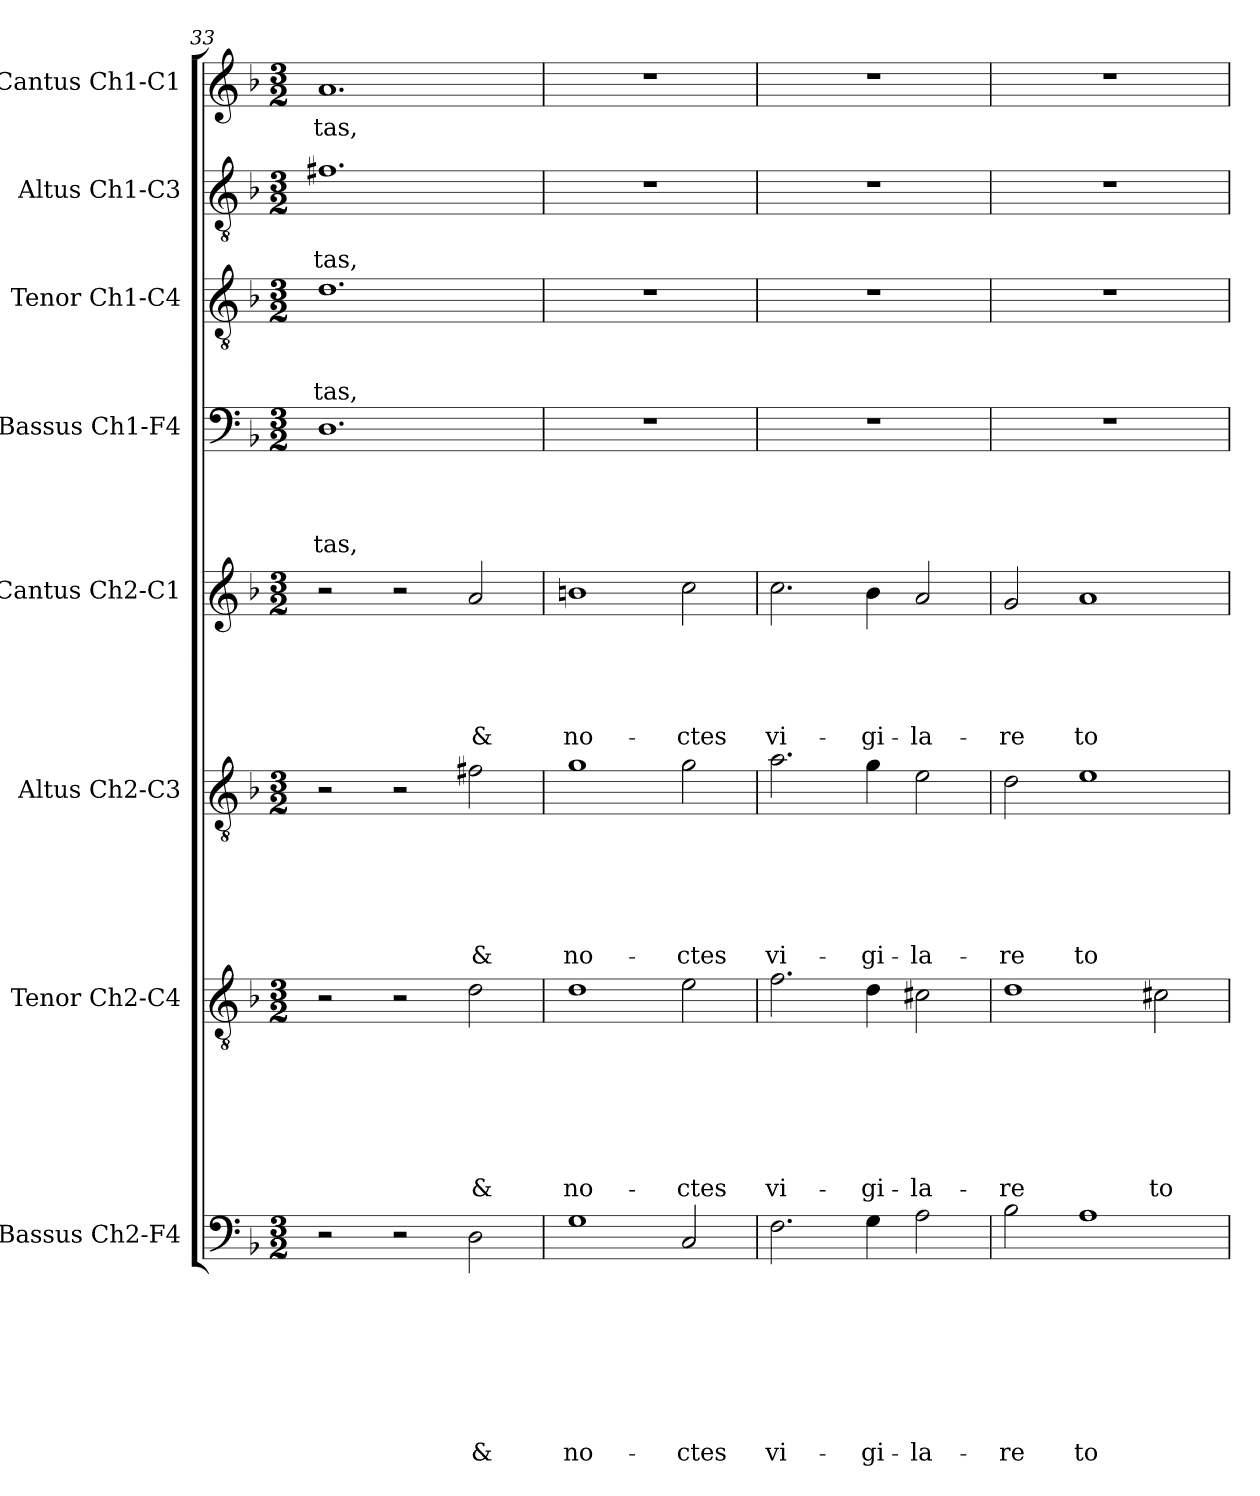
**kern	**text	**text	**text	**text	**text	**text	**text	**text	**kern	**text	**text	**text	**text	**text	**text	**text	**kern	**text	**text	**text	**text	**text	**text	**kern	**text	**text	**text	**text	**text	**kern	**text	**text	**text	**text	**kern	**text	**text	**text	**kern	**text	**text	**kern	**text
*part8	*part8	*part8	*part8	*part8	*part8	*part8	*part8	*part8	*part7	*part7	*part7	*part7	*part7	*part7	*part7	*part7	*part6	*part6	*part6	*part6	*part6	*part6	*part6	*part5	*part5	*part5	*part5	*part5	*part5	*part4	*part4	*part4	*part4	*part4	*part3	*part3	*part3	*part3	*part2	*part2	*part2	*part1	*part1
*staff8	*staff8	*staff8	*staff8	*staff8	*staff8	*staff8	*staff8	*staff8	*staff7	*staff7	*staff7	*staff7	*staff7	*staff7	*staff7	*staff7	*staff6	*staff6	*staff6	*staff6	*staff6	*staff6	*staff6	*staff5	*staff5	*staff5	*staff5	*staff5	*staff5	*staff4	*staff4	*staff4	*staff4	*staff4	*staff3	*staff3	*staff3	*staff3	*staff2	*staff2	*staff2	*staff1	*staff1
*I"Bassus Ch2-F4	*	*	*	*	*	*	*	*	*I"Tenor Ch2-C4	*	*	*	*	*	*	*	*I"Altus Ch2-C3	*	*	*	*	*	*	*I"Cantus Ch2-C1	*	*	*	*	*	*I"Bassus Ch1-F4	*	*	*	*	*I"Tenor Ch1-C4	*	*	*	*I"Altus Ch1-C3	*	*	*I"Cantus Ch1-C1	*
*I'B2	*	*	*	*	*	*	*	*	*I'T2	*	*	*	*	*	*	*	*I'A2	*	*	*	*	*	*	*I'C2	*	*	*	*	*	*I'B	*	*	*	*	*I'T	*	*	*	*I'A	*	*	*I'C	*
*clefF4	*	*	*	*	*	*	*	*	*clefGv2	*	*	*	*	*	*	*	*clefGv2	*	*	*	*	*	*	*clefG2	*	*	*	*	*	*clefF4	*	*	*	*	*clefGv2	*	*	*	*clefGv2	*	*	*clefG2	*
*k[b-]	*	*	*	*	*	*	*	*	*k[b-]	*	*	*	*	*	*	*	*k[b-]	*	*	*	*	*	*	*k[b-]	*	*	*	*	*	*k[b-]	*	*	*	*	*k[b-]	*	*	*	*k[b-]	*	*	*k[b-]	*
*F:	*	*	*	*	*	*	*	*	*F:	*	*	*	*	*	*	*	*F:	*	*	*	*	*	*	*F:	*	*	*	*	*	*F:	*	*	*	*	*F:	*	*	*	*F:	*	*	*F:	*
*M3/2	*	*	*	*	*	*	*	*	*M3/2	*	*	*	*	*	*	*	*M3/2	*	*	*	*	*	*	*M3/2	*	*	*	*	*	*M3/2	*	*	*	*	*M3/2	*	*	*	*M3/2	*	*	*M3/2	*
=33	=33	=33	=33	=33	=33	=33	=33	=33	=33	=33	=33	=33	=33	=33	=33	=33	=33	=33	=33	=33	=33	=33	=33	=33	=33	=33	=33	=33	=33	=33	=33	=33	=33	=33	=33	=33	=33	=33	=33	=33	=33	=33	=33
!	!	!	!	!	!	!	!	!	!	!	!	!	!	!	!	!	!	!	!	!	!	!	!	!	!	!	!	!	!	!	!	!	!	!LO:LY:b	!	!	!	!LO:LY:b	!	!	!LO:LY:b	!	!LO:LY:b
2r	.	.	.	.	.	.	.	.	2r	.	.	.	.	.	.	.	2r	.	.	.	.	.	.	2r	.	.	.	.	.	1.D	.	.	.	-tas,	1.d	.	.	-tas,	1.f#X	.	-tas,	1.a	-tas,
2r	.	.	.	.	.	.	.	.	2r	.	.	.	.	.	.	.	2r	.	.	.	.	.	.	2r	.	.	.	.	.	.	.	.	.	.	.	.	.	.	.	.	.	.	.
!	!	!	!	!	!	!	!	!LO:LY:b	!	!	!	!	!	!	!	!LO:LY:b	!	!	!	!	!	!	!LO:LY:b	!	!	!	!	!	!LO:LY:b	!	!	!	!	!	!	!	!	!	!	!	!	!	!
2D\	.	.	.	.	.	.	.	&	2d\	.	.	.	.	.	.	&	2f#X\	.	.	.	.	.	&	2a/	.	.	.	.	&	.	.	.	.	.	.	.	.	.	.	.	.	.	.
=34	=34	=34	=34	=34	=34	=34	=34	=34	=34	=34	=34	=34	=34	=34	=34	=34	=34	=34	=34	=34	=34	=34	=34	=34	=34	=34	=34	=34	=34	=34	=34	=34	=34	=34	=34	=34	=34	=34	=34	=34	=34	=34	=34
!	!	!	!	!	!	!	!	!LO:LY:b	!	!	!	!	!	!	!	!LO:LY:b	!	!	!	!	!	!	!LO:LY:b	!	!	!	!	!	!LO:LY:b	!	!	!	!	!	!	!	!	!	!	!	!	!	!
1G	.	.	.	.	.	.	.	no-	1d	.	.	.	.	.	.	no-	1g	.	.	.	.	.	no-	1bn	.	.	.	.	no-	1.r	.	.	.	.	1.r	.	.	.	1.r	.	.	1.r	.
!	!	!	!	!	!	!	!	!LO:LY:b	!	!	!	!	!	!	!	!LO:LY:b	!	!	!	!	!	!	!LO:LY:b	!	!	!	!	!	!LO:LY:b	!	!	!	!	!	!	!	!	!	!	!	!	!	!
2C/	.	.	.	.	.	.	.	-ctes	2e\	.	.	.	.	.	.	-ctes	2g\	.	.	.	.	.	-ctes	2cc\	.	.	.	.	-ctes	.	.	.	.	.	.	.	.	.	.	.	.	.	.
!!LO:LB:g=z
=35	=35	=35	=35	=35	=35	=35	=35	=35	=35	=35	=35	=35	=35	=35	=35	=35	=35	=35	=35	=35	=35	=35	=35	=35	=35	=35	=35	=35	=35	=35	=35	=35	=35	=35	=35	=35	=35	=35	=35	=35	=35	=35	=35
!	!	!	!	!	!	!	!	!LO:LY:b	!	!	!	!	!	!	!	!LO:LY:b	!	!	!	!	!	!	!LO:LY:b	!	!	!	!	!	!LO:LY:b	!	!	!	!	!	!	!	!	!	!	!	!	!	!
2.F\	.	.	.	.	.	.	.	vi-	2.f\	.	.	.	.	.	.	vi-	2.a\	.	.	.	.	.	vi-	2.cc\	.	.	.	.	vi-	1.r	.	.	.	.	1.r	.	.	.	1.r	.	.	1.r	.
!	!	!	!	!	!	!	!	!LO:LY:b	!	!	!	!	!	!	!	!LO:LY:b	!	!	!	!	!	!	!LO:LY:b	!	!	!	!	!	!LO:LY:b	!	!	!	!	!	!	!	!	!	!	!	!	!	!
4G\	.	.	.	.	.	.	.	-gi-	4d\	.	.	.	.	.	.	-gi-	4g\	.	.	.	.	.	-gi-	4b-\	.	.	.	.	-gi-	.	.	.	.	.	.	.	.	.	.	.	.	.	.
!	!	!	!	!	!	!	!	!LO:LY:b	!	!	!	!	!	!	!	!LO:LY:b	!	!	!	!	!	!	!LO:LY:b	!	!	!	!	!	!LO:LY:b	!	!	!	!	!	!	!	!	!	!	!	!	!	!
2A\	.	.	.	.	.	.	.	-la-	2c#X\	.	.	.	.	.	.	-la-	2e\	.	.	.	.	.	-la-	2a/	.	.	.	.	-la-	.	.	.	.	.	.	.	.	.	.	.	.	.	.
=36	=36	=36	=36	=36	=36	=36	=36	=36	=36	=36	=36	=36	=36	=36	=36	=36	=36	=36	=36	=36	=36	=36	=36	=36	=36	=36	=36	=36	=36	=36	=36	=36	=36	=36	=36	=36	=36	=36	=36	=36	=36	=36	=36
!	!	!	!	!	!	!	!	!LO:LY:b	!	!	!	!	!	!	!	!LO:LY:b	!	!	!	!	!	!	!LO:LY:b	!	!	!	!	!	!LO:LY:b	!	!	!	!	!	!	!	!	!	!	!	!	!	!
2B-\	.	.	.	.	.	.	.	-re	1d	.	.	.	.	.	.	-re	2d\	.	.	.	.	.	-re	2g/	.	.	.	.	-re	1.r	.	.	.	.	1.r	.	.	.	1.r	.	.	1.r	.
!	!	!	!	!	!	!	!	!LO:LY:b	!	!	!	!	!	!	!	!	!	!	!	!	!	!	!LO:LY:b	!	!	!	!	!	!LO:LY:b	!	!	!	!	!	!	!	!	!	!	!	!	!	!
1A	.	.	.	.	.	.	.	to-	.	.	.	.	.	.	.	.	1e	.	.	.	.	.	to-	1a	.	.	.	.	to-	.	.	.	.	.	.	.	.	.	.	.	.	.	.
!	!	!	!	!	!	!	!	!	!	!	!	!	!	!	!	!LO:LY:b	!	!	!	!	!	!	!	!	!	!	!	!	!	!	!	!	!	!	!	!	!	!	!	!	!	!	!
.	.	.	.	.	.	.	.	.	2c#X\	.	.	.	.	.	.	to-	.	.	.	.	.	.	.	.	.	.	.	.	.	.	.	.	.	.	.	.	.	.	.	.	.	.	.
=	=	=	=	=	=	=	=	=	=	=	=	=	=	=	=	=	=	=	=	=	=	=	=	=	=	=	=	=	=	=	=	=	=	=	=	=	=	=	=	=	=	=	=
*-	*-	*-	*-	*-	*-	*-	*-	*-	*-	*-	*-	*-	*-	*-	*-	*-	*-	*-	*-	*-	*-	*-	*-	*-	*-	*-	*-	*-	*-	*-	*-	*-	*-	*-	*-	*-	*-	*-	*-	*-	*-	*-	*-
